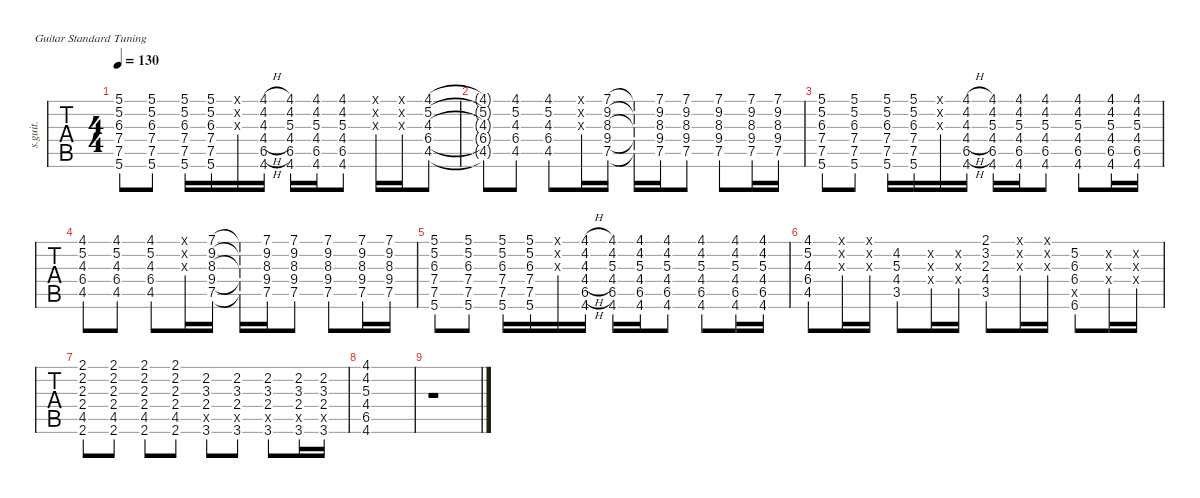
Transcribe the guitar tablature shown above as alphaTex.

\defaultSystemsLayout 4
\hideDynamics
\bracketExtendMode nobrackets
\otherSystemsTrackNameOrientation horizontal
\track ("Steel Guitar" "s.guit.") {instrument acousticguitarsteel}
\staff {tabs}
\tuning (E4 B3 G3 D3 A2 E2)
\ts (4 4)
\tempo 130
\clef g2
\ks c
(5.1 5.2 6.3{acc #} 7.4 7.5 5.6).8{dy mf} (5.1 5.2 6.3{acc #} 7.4 7.5 5.6).8 (5.1 5.2 6.3{acc #} 7.4 7.5 5.6).16 (5.1 5.2 6.3{acc #} 7.4 7.5 5.6).16 (0.1{x} 0.2{x} 0.3{x}).16 (4.1{h acc #} 4.2{h acc #} 4.3{h} 4.4{h acc #} 6.5{h acc #} 4.6{h acc #}).16 (5.3 4.2{acc #} 4.1{acc #} 4.4{acc #} 6.5{acc #} 4.6{acc #}).16 (5.3 4.2{acc #} 4.1{acc #} 4.4{acc #} 6.5{acc #} 4.6{acc #}).16 (5.3 4.2{acc #} 4.1{acc #} 4.4{acc #} 6.5{acc #} 4.6{acc #}).8 (0.1{x} 0.2{x} 0.3{x}).16 (0.1{x} 0.2{x} 0.3{x}).16 (4.1{acc #} 5.2 4.3 6.4{acc #} 4.5{acc #}).8 |
(4.1{t acc #} 5.2{t} 4.3{t} 6.4{t acc #} 4.5{t acc #}).8 (4.1{acc #} 5.2 4.3 6.4{acc #} 4.5{acc #}).8 (4.1{acc #} 5.2 4.3 6.4{acc #} 4.5{acc #}).8 (0.1{x} 0.2{x} 0.3{x}).16 (7.1 9.2{acc #} 8.3{acc #} 9.4 7.5).16 (7.1{t} 9.2{t acc #} 8.3{t acc #} 9.4{t} 7.5{t}).16 (7.1 9.2{acc #} 8.3{acc #} 9.4 7.5).16 (7.1 9.2{acc #} 8.3{acc #} 9.4 7.5).8 (7.1 9.2{acc #} 8.3{acc #} 9.4 7.5).8 (7.1 9.2{acc #} 8.3{acc #} 9.4 7.5).16 (7.1 9.2{acc #} 8.3{acc #} 9.4 7.5).16 |
(5.1 5.2 6.3{acc #} 7.4 7.5 5.6).8 (5.1 5.2 6.3{acc #} 7.4 7.5 5.6).8 (5.1 5.2 6.3{acc #} 7.4 7.5 5.6).16 (5.1 5.2 6.3{acc #} 7.4 7.5 5.6).16 (0.1{x} 0.2{x} 0.3{x}).16 (4.1{h acc #} 4.2{h acc #} 4.3{h} 4.4{h acc #} 6.5{h acc #} 4.6{h acc #}).16 (4.6{acc #} 6.5{acc #} 4.4{acc #} 5.3 4.2{acc #} 4.1{acc #}).16 (4.6{acc #} 6.5{acc #} 4.4{acc #} 5.3 4.2{acc #} 4.1{acc #}).16 (4.6{acc #} 6.5{acc #} 4.4{acc #} 5.3 4.2{acc #} 4.1{acc #}).8 (4.6{acc #} 6.5{acc #} 4.4{acc #} 5.3 4.2{acc #} 4.1{acc #}).8 (4.6{acc #} 6.5{acc #} 4.4{acc #} 5.3 4.2{acc #} 4.1{acc #}).16 (4.6{acc #} 6.5{acc #} 4.4{acc #} 5.3 4.2{acc #} 4.1{acc #}).16 |
(4.1{acc #} 5.2 4.3 6.4{acc #} 4.5{acc #}).8 (4.1{acc #} 5.2 4.3 6.4{acc #} 4.5{acc #}).8 (4.1{acc #} 5.2 4.3 6.4{acc #} 4.5{acc #}).8 (0.1{x} 0.2{x} 0.3{x}).16 (7.1 9.2{acc #} 8.3{acc #} 9.4 7.5).16 (7.1{t} 9.2{t acc #} 8.3{t acc #} 9.4{t} 7.5{t}).16 (7.1 9.2{acc #} 8.3{acc #} 9.4 7.5).16 (7.1 9.2{acc #} 8.3{acc #} 9.4 7.5).8 (7.1 9.2{acc #} 8.3{acc #} 9.4 7.5).8 (7.1 9.2{acc #} 8.3{acc #} 9.4 7.5).16 (7.1 9.2{acc #} 8.3{acc #} 9.4 7.5).16 |
(5.1 5.2 6.3{acc #} 7.4 7.5 5.6).8 (5.1 5.2 6.3{acc #} 7.4 7.5 5.6).8 (5.1 5.2 6.3{acc #} 7.4 7.5 5.6).16 (5.1 5.2 6.3{acc #} 7.4 7.5 5.6).16 (0.1{x} 0.2{x} 0.3{x}).16 (4.1{h acc #} 4.2{h acc #} 4.3{h} 4.4{h acc #} 6.5{h acc #} 4.6{h acc #}).16 (4.6{acc #} 6.5{acc #} 4.4{acc #} 5.3 4.2{acc #} 4.1{acc #}).16 (4.6{acc #} 6.5{acc #} 4.4{acc #} 5.3 4.2{acc #} 4.1{acc #}).16 (4.6{acc #} 6.5{acc #} 4.4{acc #} 5.3 4.2{acc #} 4.1{acc #}).8 (4.6{acc #} 6.5{acc #} 4.4{acc #} 5.3 4.2{acc #} 4.1{acc #}).8 (4.6{acc #} 6.5{acc #} 4.4{acc #} 5.3 4.2{acc #} 4.1{acc #}).16 (4.6{acc #} 6.5{acc #} 4.4{acc #} 5.3 4.2{acc #} 4.1{acc #}).16 |
(4.1{acc #} 5.2 4.3 6.4{acc #} 4.5{acc #}).8 (0.1{x} 0.2{x} 0.3{x}).16 (0.3{x} 0.2{x} 0.1{x}).16 (4.2{acc #} 5.3 4.4{acc #} 3.5).8 (0.2{x} 0.3{x} 0.4{x}).16 (0.4{x} 0.3{x} 0.2{x}).16 (2.1{acc #} 3.2 2.3 4.4{acc #} 3.5).8 (0.1{x} 0.2{x} 0.3{x}).16 (0.2{x} 0.1{x} 0.3{x}).16 (5.2 6.3{acc #} 6.4{acc #} 0.5{x} 6.6{acc b}).8 (0.2{x} 0.3{x} 0.4{x}).16 (0.4{x} 0.3{x} 0.2{x}).16 |
(2.1{acc #} 2.2{acc #} 2.3 2.4 4.5{acc #} 2.6{acc #}).8 (2.1{acc #} 2.2{acc #} 2.3 2.4 4.5{acc #} 2.6{acc #}).8 (2.1{acc #} 2.2{acc #} 2.3 2.4 4.5{acc #} 2.6{acc #}).8 (2.1{acc #} 2.2{acc #} 2.3 2.4 4.5{acc #} 2.6{acc #}).8 (2.2{acc #} 3.3{acc #} 2.4 0.5{x} 3.6).8 (2.2{acc #} 3.3{acc #} 2.4 0.5{x} 3.6).8 (2.2{acc #} 3.3{acc #} 2.4 0.5{x} 3.6).8 (2.2{acc #} 3.3{acc #} 2.4 0.5{x} 3.6).16 (2.2{acc #} 3.3{acc #} 2.4 0.5{x} 3.6).16 |
(4.1{acc #} 4.2{acc #} 5.3 4.4{acc #} 6.5{acc #} 4.6{acc #}).1 |
r.1
